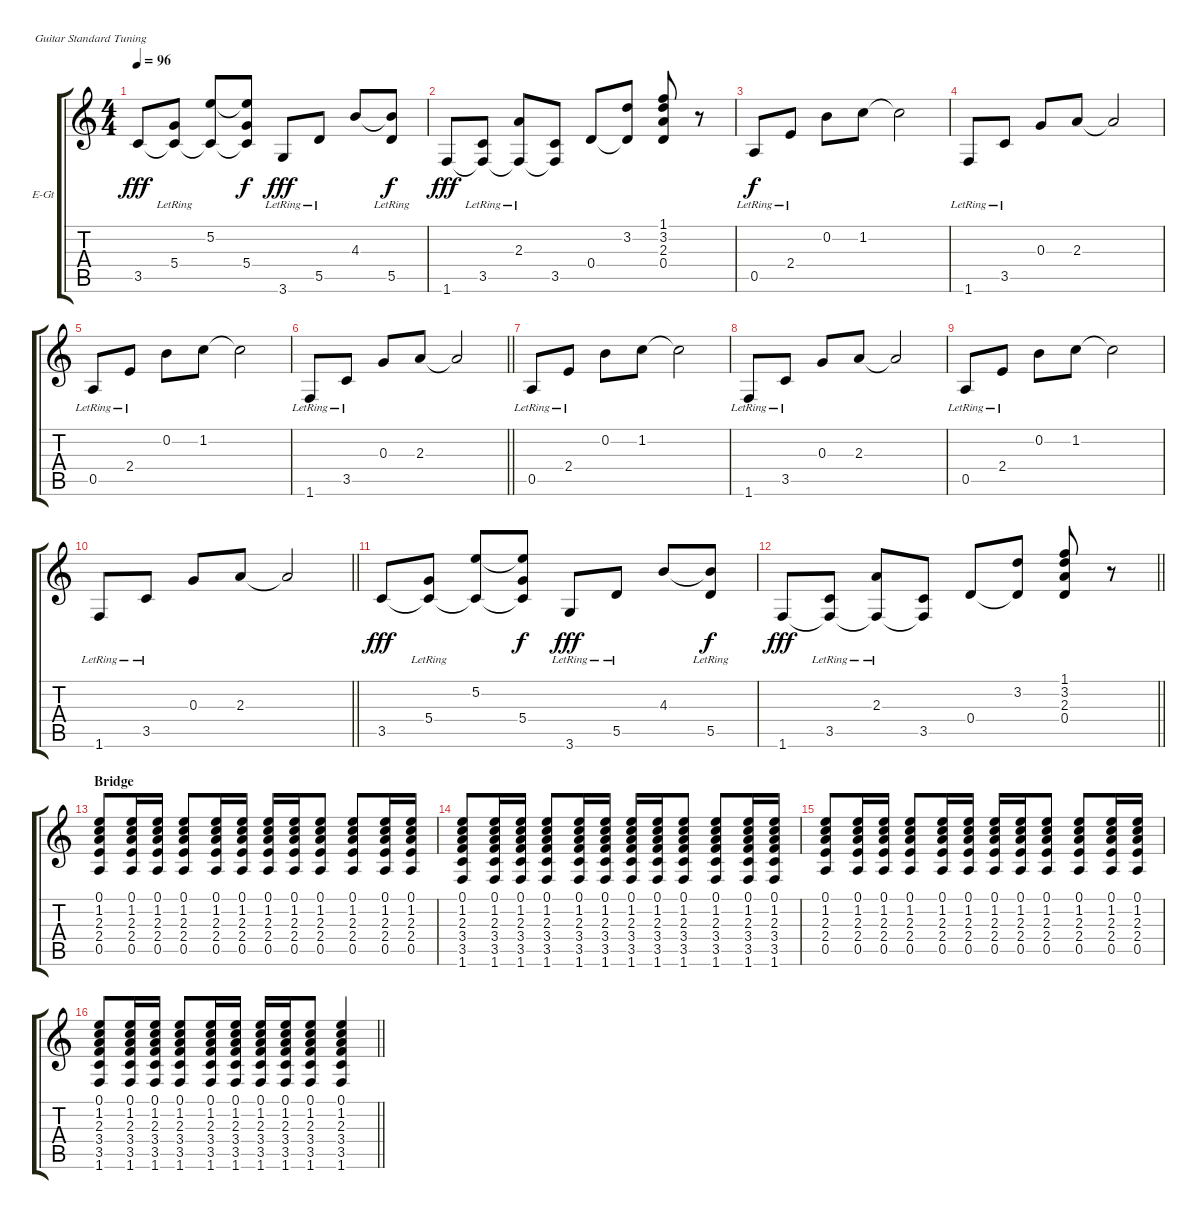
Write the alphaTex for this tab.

\bracketExtendMode groupsimilarinstruments
\firstSystemTrackNameOrientation horizontal
\otherSystemsTrackNameOrientation horizontal
\track ("Gtr 1" "E-Gt") {instrument electricguitarclean}
\staff {score tabs}
\tuning (E4 B3 G3 D3 A2 E2)
\ts (4 4)
\tempo 96
\clef g2
\ks c
3.5.8{dy fff} (5.4{lr} 3.5{t}).8 (5.2 3.5{t}).8 (5.2{t} 5.4 3.5{t}).8{dy f} 3.6{lr}.8{dy fff} 5.5{lr}.8 4.3.8 (4.3{t} 5.5{lr}).8{dy f} |
1.6.8{dy fff} (3.5{lr} 1.6{t}).8 (2.3{lr} 1.6{t}).8 (3.5 1.6{t}).8 0.4.8 (3.2 0.4{t}).8 (1.1 3.2 2.3 0.4).8 r.8 |
0.5{lr}.8{dy f} 2.4{lr}.8 0.2.8 1.2.8 1.2{t}.2 |
1.6{lr}.8 3.5{lr}.8 0.3.8 2.3.8 2.3{t}.2 |
0.5{lr}.8 2.4{lr}.8 0.2.8 1.2.8 1.2{t}.2 |
\barLineRight lightlight
1.6{lr}.8 3.5{lr}.8 0.3.8 2.3.8 2.3{t}.2 |
0.5{lr}.8 2.4{lr}.8 0.2.8 1.2.8 1.2{t}.2 |
1.6{lr}.8 3.5{lr}.8 0.3.8 2.3.8 2.3{t}.2 |
0.5{lr}.8 2.4{lr}.8 0.2.8 1.2.8 1.2{t}.2 |
\barLineRight lightlight
1.6{lr}.8 3.5{lr}.8 0.3.8 2.3.8 2.3{t}.2 |
3.5.8{dy fff} (5.4{lr} 3.5{t}).8 (5.2 3.5{t}).8 (5.2{t} 5.4 3.5{t}).8{dy f} 3.6{lr}.8{dy fff} 5.5{lr}.8 4.3.8 (4.3{t} 5.5{lr}).8{dy f} |
\barLineRight lightlight
1.6.8{dy fff} (3.5{lr} 1.6{t}).8 (2.3{lr} 1.6{t}).8 (3.5 1.6{t}).8 0.4.8 (3.2 0.4{t}).8 (1.1 3.2 2.3 0.4).8 r.8 |
\section ("" "Bridge")
(0.1 1.2 2.3 2.4 0.5).8 (0.1 1.2 2.3 2.4 0.5).16 (0.1 1.2 2.3 2.4 0.5).16 (0.1 1.2 2.3 2.4 0.5).8 (0.1 1.2 2.3 2.4 0.5).16 (0.1 1.2 2.3 2.4 0.5).16 (0.1 1.2 2.3 2.4 0.5).16 (0.1 1.2 2.3 2.4 0.5).16 (0.1 1.2 2.3 2.4 0.5).8 (0.1 1.2 2.3 2.4 0.5).8 (0.1 1.2 2.3 2.4 0.5).16 (0.1 1.2 2.3 2.4 0.5).16 |
(0.1 1.2 2.3 3.4 3.5 1.6).8 (0.1 1.2 2.3 3.4 3.5 1.6).16 (0.1 1.2 2.3 3.4 3.5 1.6).16 (0.1 1.2 2.3 3.4 3.5 1.6).8 (0.1 1.2 2.3 3.4 3.5 1.6).16 (0.1 1.2 2.3 3.4 3.5 1.6).16 (0.1 1.2 2.3 3.4 3.5 1.6).16 (0.1 1.2 2.3 3.4 3.5 1.6).16 (0.1 1.2 2.3 3.4 3.5 1.6).8 (0.1 1.2 2.3 3.4 3.5 1.6).8 (0.1 1.2 2.3 3.4 3.5 1.6).16 (0.1 1.2 2.3 3.4 3.5 1.6).16 |
(0.1 1.2 2.3 2.4 0.5).8 (0.1 1.2 2.3 2.4 0.5).16 (0.1 1.2 2.3 2.4 0.5).16 (0.1 1.2 2.3 2.4 0.5).8 (0.1 1.2 2.3 2.4 0.5).16 (0.1 1.2 2.3 2.4 0.5).16 (0.1 1.2 2.3 2.4 0.5).16 (0.1 1.2 2.3 2.4 0.5).16 (0.1 1.2 2.3 2.4 0.5).8 (0.1 1.2 2.3 2.4 0.5).8 (0.1 1.2 2.3 2.4 0.5).16 (0.1 1.2 2.3 2.4 0.5).16 |
\barLineRight lightlight
(0.1 1.2 2.3 3.4 3.5 1.6).8 (0.1 1.2 2.3 3.4 3.5 1.6).16 (0.1 1.2 2.3 3.4 3.5 1.6).16 (0.1 1.2 2.3 3.4 3.5 1.6).8 (0.1 1.2 2.3 3.4 3.5 1.6).16 (0.1 1.2 2.3 3.4 3.5 1.6).16 (0.1 1.2 2.3 3.4 3.5 1.6).16 (0.1 1.2 2.3 3.4 3.5 1.6).16 (0.1 1.2 2.3 3.4 3.5 1.6).8 (0.1 1.2 2.3 3.4 3.5 1.6).4
